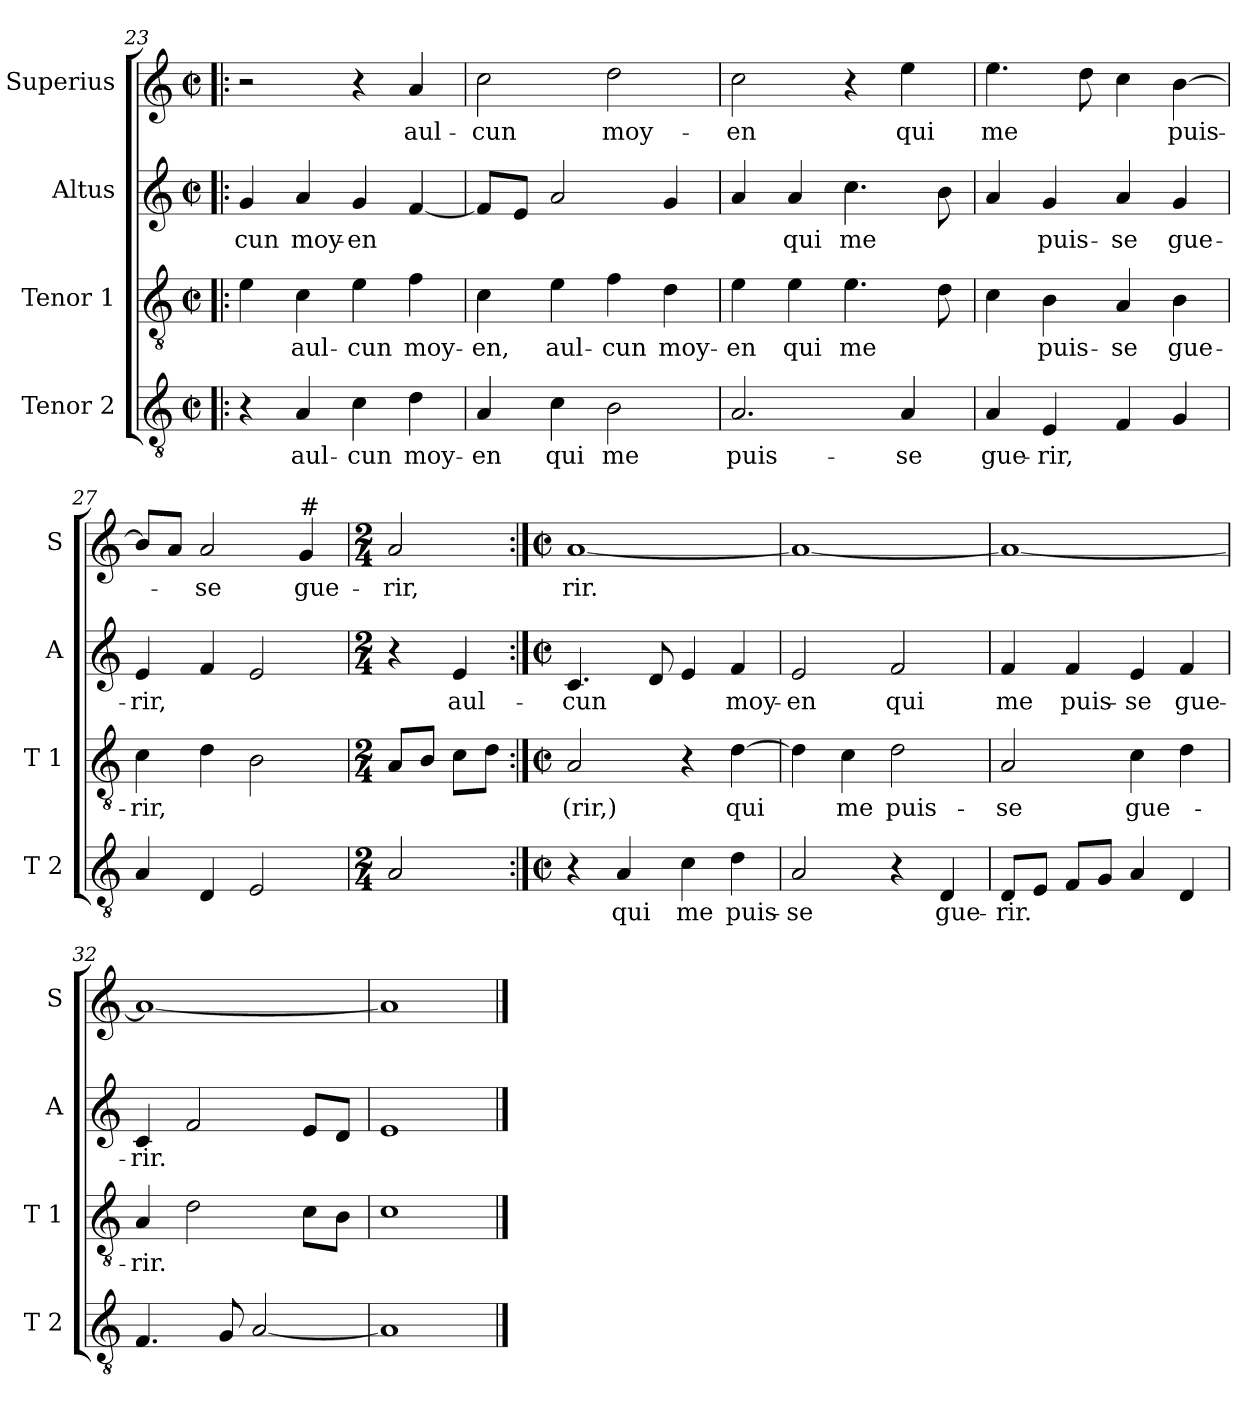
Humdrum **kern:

**kern	**text	**kern	**text	**kern	**text	**kern	**text
*part4	*part4	*part3	*part3	*part2	*part2	*part1	*part1
*staff4	*staff4	*staff3	*staff3	*staff2	*staff2	*staff1	*staff1
*I"Tenor 2	*	*I"Tenor 1	*	*I"Altus	*	*I"Superius	*
*I'T 2	*	*I'T 1	*	*I'A	*	*I'S	*
!!LO:LB:g=z
*clefGv2	*	*clefGv2	*	*clefG2	*	*clefG2	*
*k[]	*	*k[]	*	*k[]	*	*k[]	*
*C:	*	*C:	*	*C:	*	*C:	*
*M2/2	*	*M2/2	*	*M2/2	*	*M2/2	*
*met(c|)	*	*met(c|)	*	*met(c|)	*	*met(c|)	*
=23!|:	=23!|:	=23!|:	=23!|:	=23!|:	=23!|:	=23!|:	=23!|:
4r	.	4e\	.	4g/	-cun	2r	.
4A/	aul-	4c\	aul-	4a/	moy-	.	.
4c\	-cun	4e\	-cun	4g/	-en	4r	.
4d\	moy-	4f\	moy-	[4f/	.	4a/	aul-
=24	=24	=24	=24	=24	=24	=24	=24
4A/	-en	4c\	-en,	8f/L]	.	2cc\	-cun
.	.	.	.	8e/J	.	.	.
4c\	qui	4e\	aul-	2a/	.	.	.
2B\	me	4f\	-cun	.	.	2dd\	moy-
.	.	4d\	moy-	4g/	.	.	.
=25	=25	=25	=25	=25	=25	=25	=25
2.A/	puis-	4e\	-en	4a/	.	2cc\	-en
.	.	4e\	qui	4a/	qui	.	.
.	.	4.e\	me	4.cc\	me	4r	.
4A/	-se	.	.	.	.	4ee\	qui
.	.	8d\	.	8b\	.	.	.
=26	=26	=26	=26	=26	=26	=26	=26
4A/	gue-	4c\	.	4a/	.	4.ee\	me
4E/	-rir,	4B\	puis-	4g/	puis-	.	.
.	.	.	.	.	.	8dd\	.
4F/	.	4A/	-se	4a/	-se	4cc\	.
4G/	.	4B\	gue-	4g/	gue-	[4b\	puis-
=27	=27	=27	=27	=27	=27	=27	=27
4A/	.	4c\	-rir,	4e/	-rir,	8b/L]	.
.	.	.	.	.	.	8a/J	.
4D/	.	4d\	.	4f/	.	2a/	-se
2E/	.	2B\	.	2e/	.	.	.
!	!	!	!	!	!	!LO:TX:a:t=#	!
.	.	.	.	.	.	4g/	gue-
!!LO:LB:g=z
=28	=28	=28	=28	=28	=28	=28	=28
*M2/4	*	*M2/4	*	*M2/4	*	*M2/4	*
2A/	.	8A/L	.	4r	.	2a/	-rir,
.	.	8B/J	.	.	.	.	.
.	.	8c\L	.	4e/	aul-	.	.
.	.	8d\J	.	.	.	.	.
=29:|!	=29:|!	=29:|!	=29:|!	=29:|!	=29:|!	=29:|!	=29:|!
*M2/2	*	*M2/2	*	*M2/2	*	*M2/2	*
*met(c|)	*	*met(c|)	*	*met(c|)	*	*met(c|)	*
4r	.	2A/	(rir,)	4.c/	-cun	[1a	rir.
4A/	qui	.	.	.	.	.	.
.	.	.	.	8d/	.	.	.
4c\	me	4r	.	4e/	.	.	.
4d\	puis-	[4d\	qui	4f/	moy-	.	.
=30	=30	=30	=30	=30	=30	=30	=30
2A/	-se	4d\]	.	2e/	-en	1a_	.
.	.	4c\	me	.	.	.	.
4r	.	2d\	puis-	2f/	qui	.	.
4D/	gue-	.	.	.	.	.	.
=31	=31	=31	=31	=31	=31	=31	=31
8D/L	-rir.	2A/	-se	4f/	me	1a_	.
8E/J	.	.	.	.	.	.	.
8F/L	.	.	.	4f/	puis-	.	.
8G/J	.	.	.	.	.	.	.
4A/	.	4c\	gue-	4e/	-se	.	.
4D/	.	4d\	.	4f/	gue-	.	.
=32	=32	=32	=32	=32	=32	=32	=32
4.F/	.	4A/	-rir.	4c/	-rir.	1a_	.
.	.	2d\	.	2f/	.	.	.
8G/	.	.	.	.	.	.	.
[2A/	.	.	.	.	.	.	.
.	.	8c\L	.	8e/L	.	.	.
.	.	8B\J	.	8d/J	.	.	.
=33	=33	=33	=33	=33	=33	=33	=33
1A]	.	1c	.	1e	.	1a]	.
==	==	==	==	==	==	==	==
*-	*-	*-	*-	*-	*-	*-	*-
